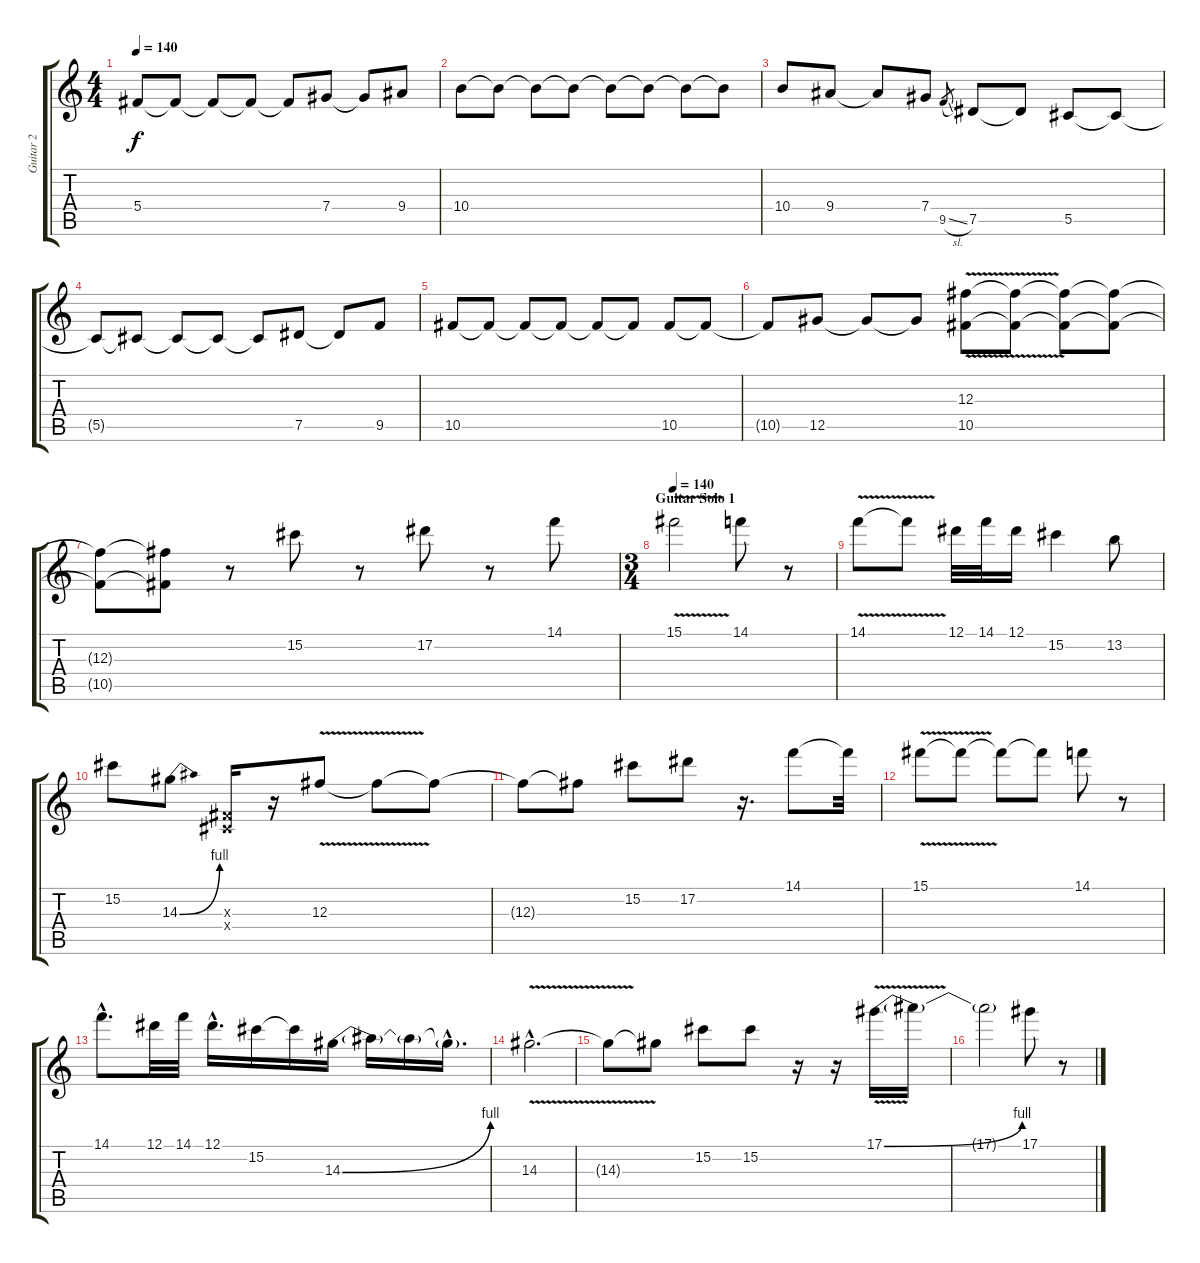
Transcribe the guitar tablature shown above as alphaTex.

\track ("Guitar 2" "Guitar 2") {instrument overdrivenguitar}
\staff {score tabs}
\tuning (Eb4 Bb3 Gb3 Db3 Ab2 Eb2) {hide}
\ts (4 4)
\tempo 140
\clef g2
\ks c
5.4{t}.8{dy f} 5.4{t}.8 5.4{t}.8 5.4{t}.8 5.4{t}.8 7.4.8 7.4{t}.8 9.4.8 |
10.4.8 10.4{t}.8 10.4{t}.8 10.4{t}.8 10.4{t}.8 10.4{t}.8 10.4{t}.8 10.4{t}.8 |
10.4.8 9.4.8 9.4{t}.8 7.4.8 9.5{sl}.8{gr} 7.5.8 7.5{t}.8 5.5.8 5.5{t}.8 |
5.5{t}.8 5.5{t}.8 5.5{t}.8 5.5{t}.8 5.5{t}.8 7.5.8 7.5{t}.8 9.5.8 |
10.5.8 10.5{t}.8 10.5{t}.8 10.5{t}.8 10.5{t}.8 10.5{t}.8 10.5.8 10.5{t}.8 |
10.5{t}.8 12.5.8 12.5{t}.8 12.5{t}.8 (12.3 10.5{v}).8 (12.3{t} 10.5{t}).8 (12.3{t} 10.5{t}).8 (12.3{t} 10.5{t}).8 |
(12.3{t} 10.5{t}).8 (12.3{t} 10.5{t}).8 r.8 15.2.8 r.8 17.2.8 r.8 14.1.8 |
\ts (3 4)
\section ("" "Guitar Solo 1")
\tempo 140
15.1{v}.2 14.1.8 r.8 |
14.1{v}.8 14.1{t}.8 12.1.32 14.1.32 12.1.16 15.2.4 13.2.8 |
15.2.8 14.3{be (bend 0 0 60 4)}.8 (0.3{x} 0.4{x}).16 r.16 12.3{v}.8 12.3{t}.8 12.3{t}.8 |
12.3{t}.8 12.3{t}.8 15.2.8 17.2.8 r.16{d} 14.1.8 14.1{t}.32 |
15.1{v}.8 15.1{t}.8 15.1{t}.8 15.1{t}.8 14.1.8 r.8 |
14.1{hac}.8{d} 12.1.32 14.1.32 12.1{hac}.16{d} 15.2.16 15.2{t}.16 14.3{be (bend 0 0 60 4)}.16 14.3{t}.16 14.3{t}.16 14.3{hac t}.16{d} |
14.3{v hac}.2{d} |
14.3{t}.8 14.3{t}.8 15.2.8 15.2.8 r.16 r.16 17.1{be (bend 0 0 60 4) v}.16 17.1{t}.16 |
17.1{t}.2 17.1.8 r.8
